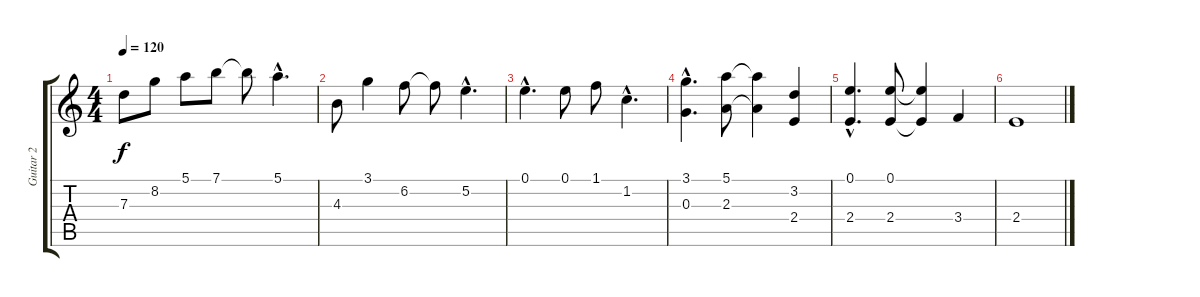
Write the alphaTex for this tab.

\track ("Guitar 2" "Guitar 2") {instrument acousticguitarnylon}
\staff {score tabs}
\tuning (E4 B3 G3 D3 A2 E2) {hide}
\ts (4 4)
\tempo 120
\clef g2
\ks c
7.3.8{dy f} 8.2.8 5.1.8 7.1.8 7.1{t}.8 5.1{hac}.4{d} |
4.3.8 3.1.4 6.2.8 6.2{t}.8 5.2{hac}.4{d} |
0.1{hac}.4{d} 0.1.8 1.1.8 1.2{hac}.4{d} |
(3.1{hac} 0.3{hac}).4{d} (5.1 2.3).8 (5.1{t} 2.3{t}).4 (3.2 2.4).4 |
(0.1{hac} 2.4{hac}).4{d} (0.1 2.4).8 (0.1{t} 2.4{t}).4 3.4.4 |
2.4.1
